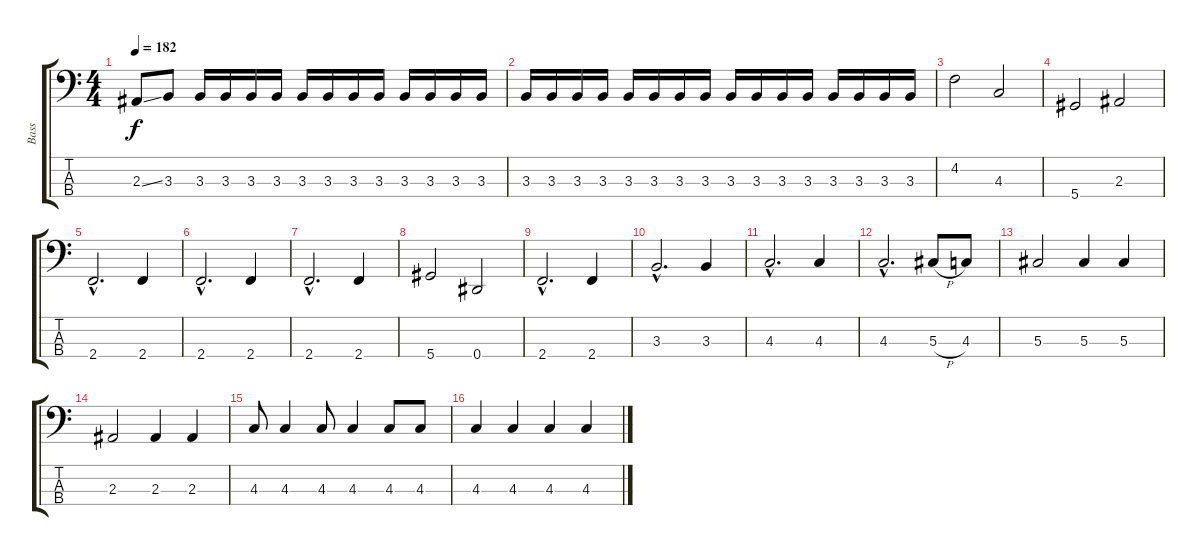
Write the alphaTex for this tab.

\track ("Bass" "Bass") {instrument electricbasspick}
\staff {score tabs}
\tuning (Gb2 Db2 Ab1 Eb1) {hide}
\ts (4 4)
\tempo 182
\clef f4
\ks c
2.3{ss}.8{dy f} 3.3.8 3.3.16 3.3.16 3.3.16 3.3.16 3.3.16 3.3.16 3.3.16 3.3.16 3.3.16 3.3.16 3.3.16 3.3.16 |
3.3.16 3.3.16 3.3.16 3.3.16 3.3.16 3.3.16 3.3.16 3.3.16 3.3.16 3.3.16 3.3.16 3.3.16 3.3.16 3.3.16 3.3.16 3.3.16 |
4.2.2 4.3.2 |
5.4.2 2.3.2 |
2.4{hac}.2{d} 2.4.4 |
2.4{hac}.2{d} 2.4.4 |
2.4{hac}.2{d} 2.4.4 |
5.4.2 0.4.2 |
2.4{hac}.2{d} 2.4.4 |
3.3{hac}.2{d} 3.3.4 |
4.3{hac}.2{d} 4.3.4 |
4.3{hac}.2{d} 5.3{h}.8 4.3.8 |
5.3.2 5.3.4 5.3.4 |
2.3.2 2.3.4 2.3.4 |
4.3.8 4.3.4 4.3.8 4.3.4 4.3.8 4.3.8 |
4.3.4 4.3.4 4.3.4 4.3.4
